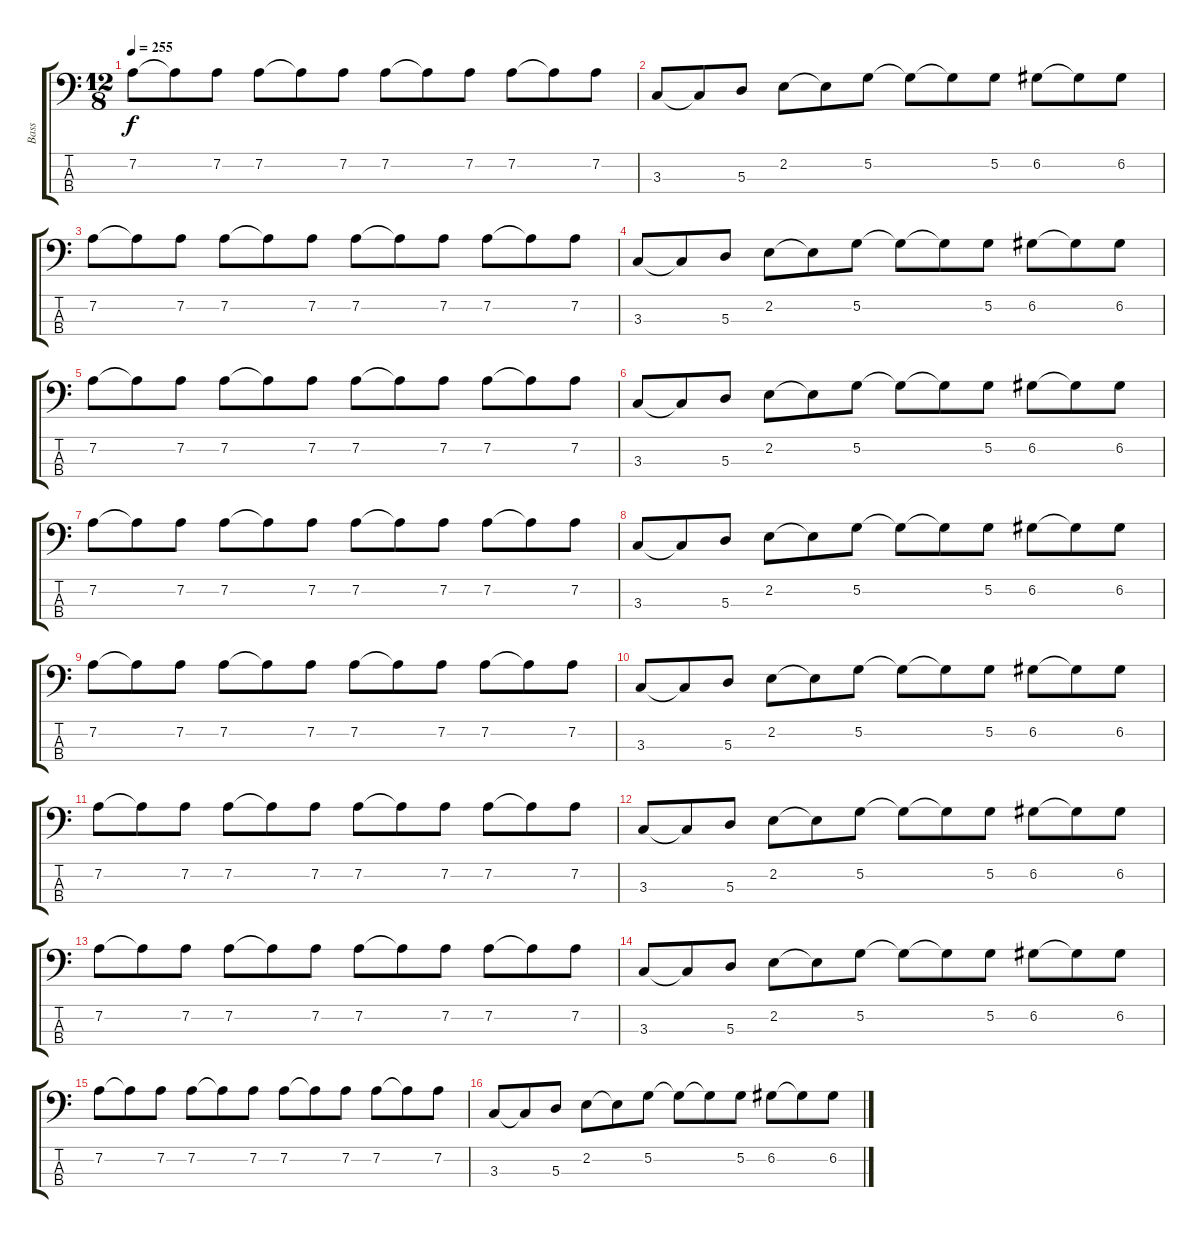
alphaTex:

\track ("Bass" "Bass") {instrument electricbassfinger}
\staff {score tabs}
\tuning (G2 D2 A1 E1) {hide}
\ts (12 8)
\tempo 255
\clef f4
\ks c
7.2.8{dy f} 7.2{t}.8 7.2.8 7.2.8 7.2{t}.8 7.2.8 7.2.8 7.2{t}.8 7.2.8 7.2.8 7.2{t}.8 7.2.8 |
3.3.8 3.3{t}.8 5.3.8 2.2.8 2.2{t}.8 5.2.8 5.2{t}.8 5.2{t}.8 5.2.8 6.2.8 6.2{t}.8 6.2.8 |
7.2.8 7.2{t}.8 7.2.8 7.2.8 7.2{t}.8 7.2.8 7.2.8 7.2{t}.8 7.2.8 7.2.8 7.2{t}.8 7.2.8 |
3.3.8 3.3{t}.8 5.3.8 2.2.8 2.2{t}.8 5.2.8 5.2{t}.8 5.2{t}.8 5.2.8 6.2.8 6.2{t}.8 6.2.8 |
7.2.8 7.2{t}.8 7.2.8 7.2.8 7.2{t}.8 7.2.8 7.2.8 7.2{t}.8 7.2.8 7.2.8 7.2{t}.8 7.2.8 |
3.3.8 3.3{t}.8 5.3.8 2.2.8 2.2{t}.8 5.2.8 5.2{t}.8 5.2{t}.8 5.2.8 6.2.8 6.2{t}.8 6.2.8 |
7.2.8 7.2{t}.8 7.2.8 7.2.8 7.2{t}.8 7.2.8 7.2.8 7.2{t}.8 7.2.8 7.2.8 7.2{t}.8 7.2.8 |
3.3.8 3.3{t}.8 5.3.8 2.2.8 2.2{t}.8 5.2.8 5.2{t}.8 5.2{t}.8 5.2.8 6.2.8 6.2{t}.8 6.2.8 |
7.2.8 7.2{t}.8 7.2.8 7.2.8 7.2{t}.8 7.2.8 7.2.8 7.2{t}.8 7.2.8 7.2.8 7.2{t}.8 7.2.8 |
3.3.8 3.3{t}.8 5.3.8 2.2.8 2.2{t}.8 5.2.8 5.2{t}.8 5.2{t}.8 5.2.8 6.2.8 6.2{t}.8 6.2.8 |
7.2.8 7.2{t}.8 7.2.8 7.2.8 7.2{t}.8 7.2.8 7.2.8 7.2{t}.8 7.2.8 7.2.8 7.2{t}.8 7.2.8 |
3.3.8 3.3{t}.8 5.3.8 2.2.8 2.2{t}.8 5.2.8 5.2{t}.8 5.2{t}.8 5.2.8 6.2.8 6.2{t}.8 6.2.8 |
7.2.8 7.2{t}.8 7.2.8 7.2.8 7.2{t}.8 7.2.8 7.2.8 7.2{t}.8 7.2.8 7.2.8 7.2{t}.8 7.2.8 |
3.3.8 3.3{t}.8 5.3.8 2.2.8 2.2{t}.8 5.2.8 5.2{t}.8 5.2{t}.8 5.2.8 6.2.8 6.2{t}.8 6.2.8 |
7.2.8 7.2{t}.8 7.2.8 7.2.8 7.2{t}.8 7.2.8 7.2.8 7.2{t}.8 7.2.8 7.2.8 7.2{t}.8 7.2.8 |
3.3.8 3.3{t}.8 5.3.8 2.2.8 2.2{t}.8 5.2.8 5.2{t}.8 5.2{t}.8 5.2.8 6.2.8 6.2{t}.8 6.2.8
